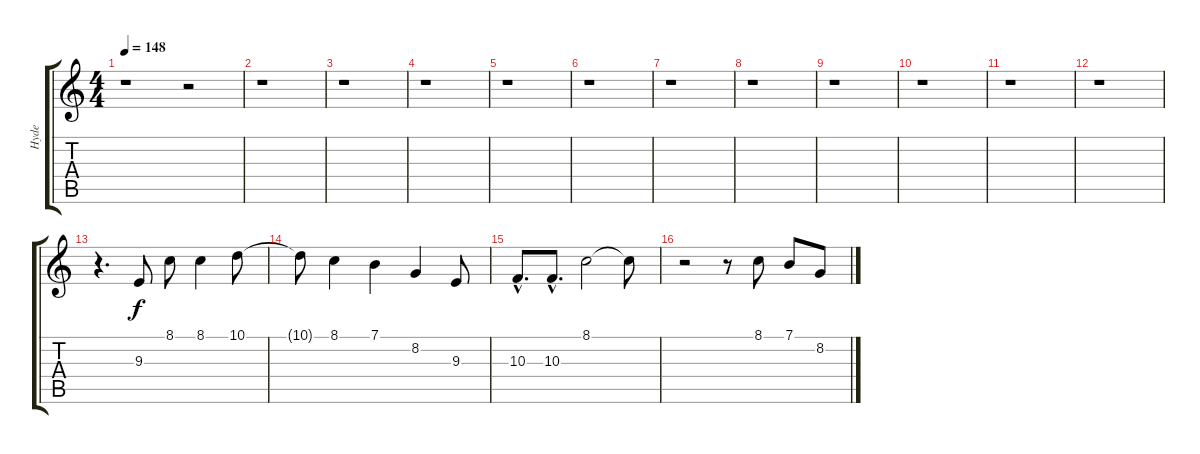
\track ("Hyde" "Hyde") {instrument oboe}
\staff {score tabs}
\tuning (E4 B3 G3 D3 A2 E2) {hide}
\ts (4 4)
\tempo 148
\clef g2
\ks c
r.1{dy f instrument oboe} r.2 |
r.1 |
r.1 |
r.1 |
r.1 |
r.1 |
r.1 |
r.1 |
r.1 |
r.1 |
r.1 |
r.1 |
r.4{d} 9.3.8 8.1.8 8.1.4 10.1.8 |
10.1{t}.8 8.1.4 7.1.4 8.2.4 9.3.8 |
10.3{hac}.8{d} 10.3{hac}.8{d} 8.1.2 8.1{t}.8 |
r.2 r.8 8.1.8 7.1.8 8.2.8
